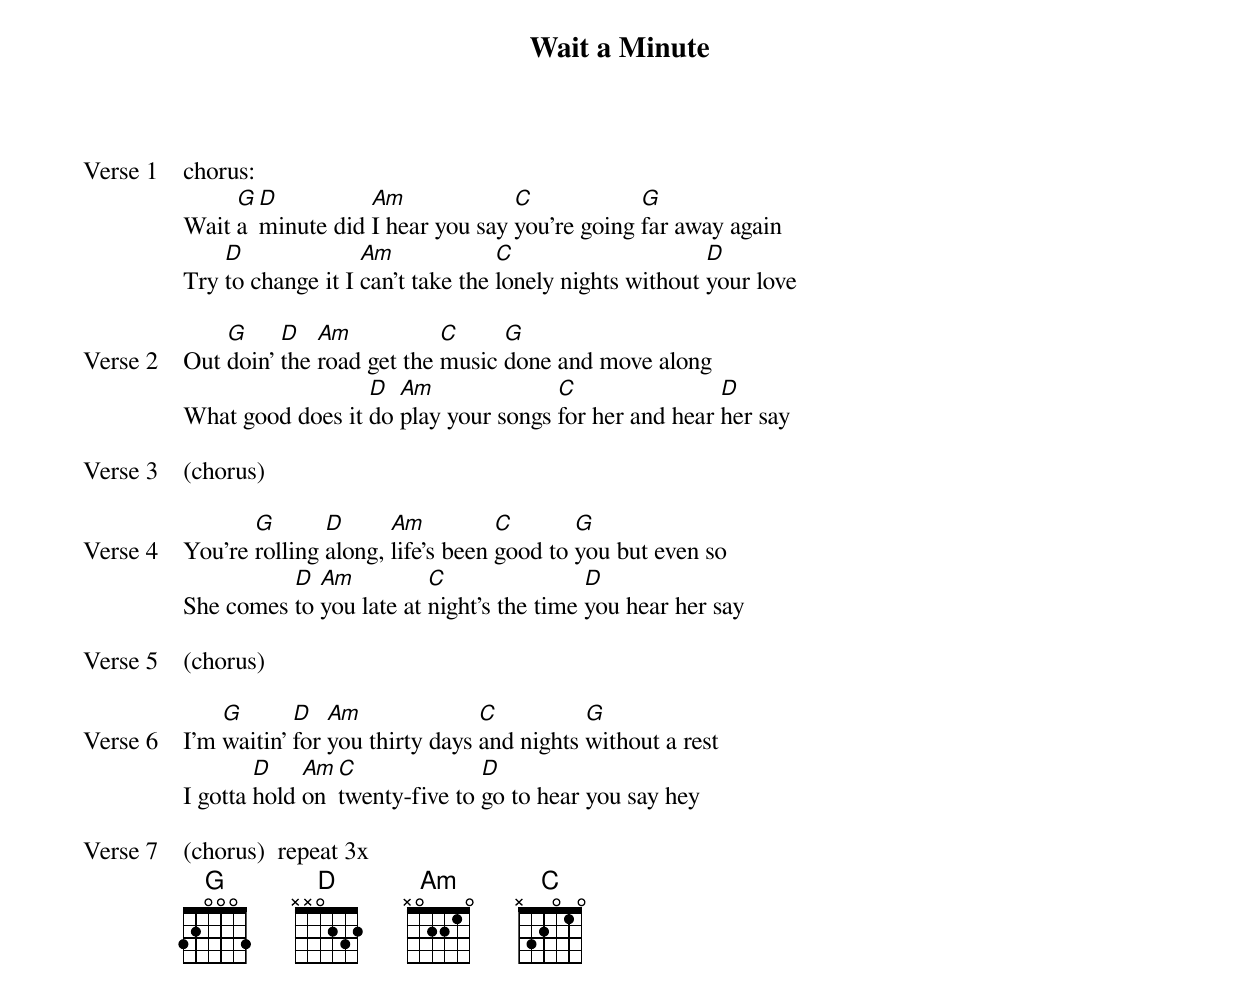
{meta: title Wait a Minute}
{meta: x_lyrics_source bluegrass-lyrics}
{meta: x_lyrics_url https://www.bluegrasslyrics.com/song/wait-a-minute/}
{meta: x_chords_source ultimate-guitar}
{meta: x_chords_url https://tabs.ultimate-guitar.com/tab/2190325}

{start_of_verse: Verse 1}
chorus:
Wait [G]a [D]minute did [Am]I hear you say [C]you’re going [G]far away again
Try [D]to change it I [Am]can’t take the [C]lonely nights without [D]your love
{end_of_verse}

{start_of_verse: Verse 2}
Out [G]doin’ [D]the [Am]road get the [C]music [G]done and move along
What good does it [D]do [Am]play your songs [C]for her and hear [D]her say
{end_of_verse}

{start_of_verse: Verse 3}
(chorus)
{end_of_verse}

{start_of_verse: Verse 4}
You’re [G]rolling [D]along, [Am]life’s been [C]good to [G]you but even so
She comes [D]to [Am]you late at [C]night’s the time [D]you hear her say
{end_of_verse}

{start_of_verse: Verse 5}
(chorus)
{end_of_verse}

{start_of_verse: Verse 6}
I’m [G]waitin’ [D]for [Am]you thirty days [C]and nights [G]without a rest
I gotta [D]hold [Am]on [C]twenty-five to [D]go to hear you say hey
{end_of_verse}

{start_of_verse: Verse 7}
(chorus)  repeat 3x
{end_of_verse}
